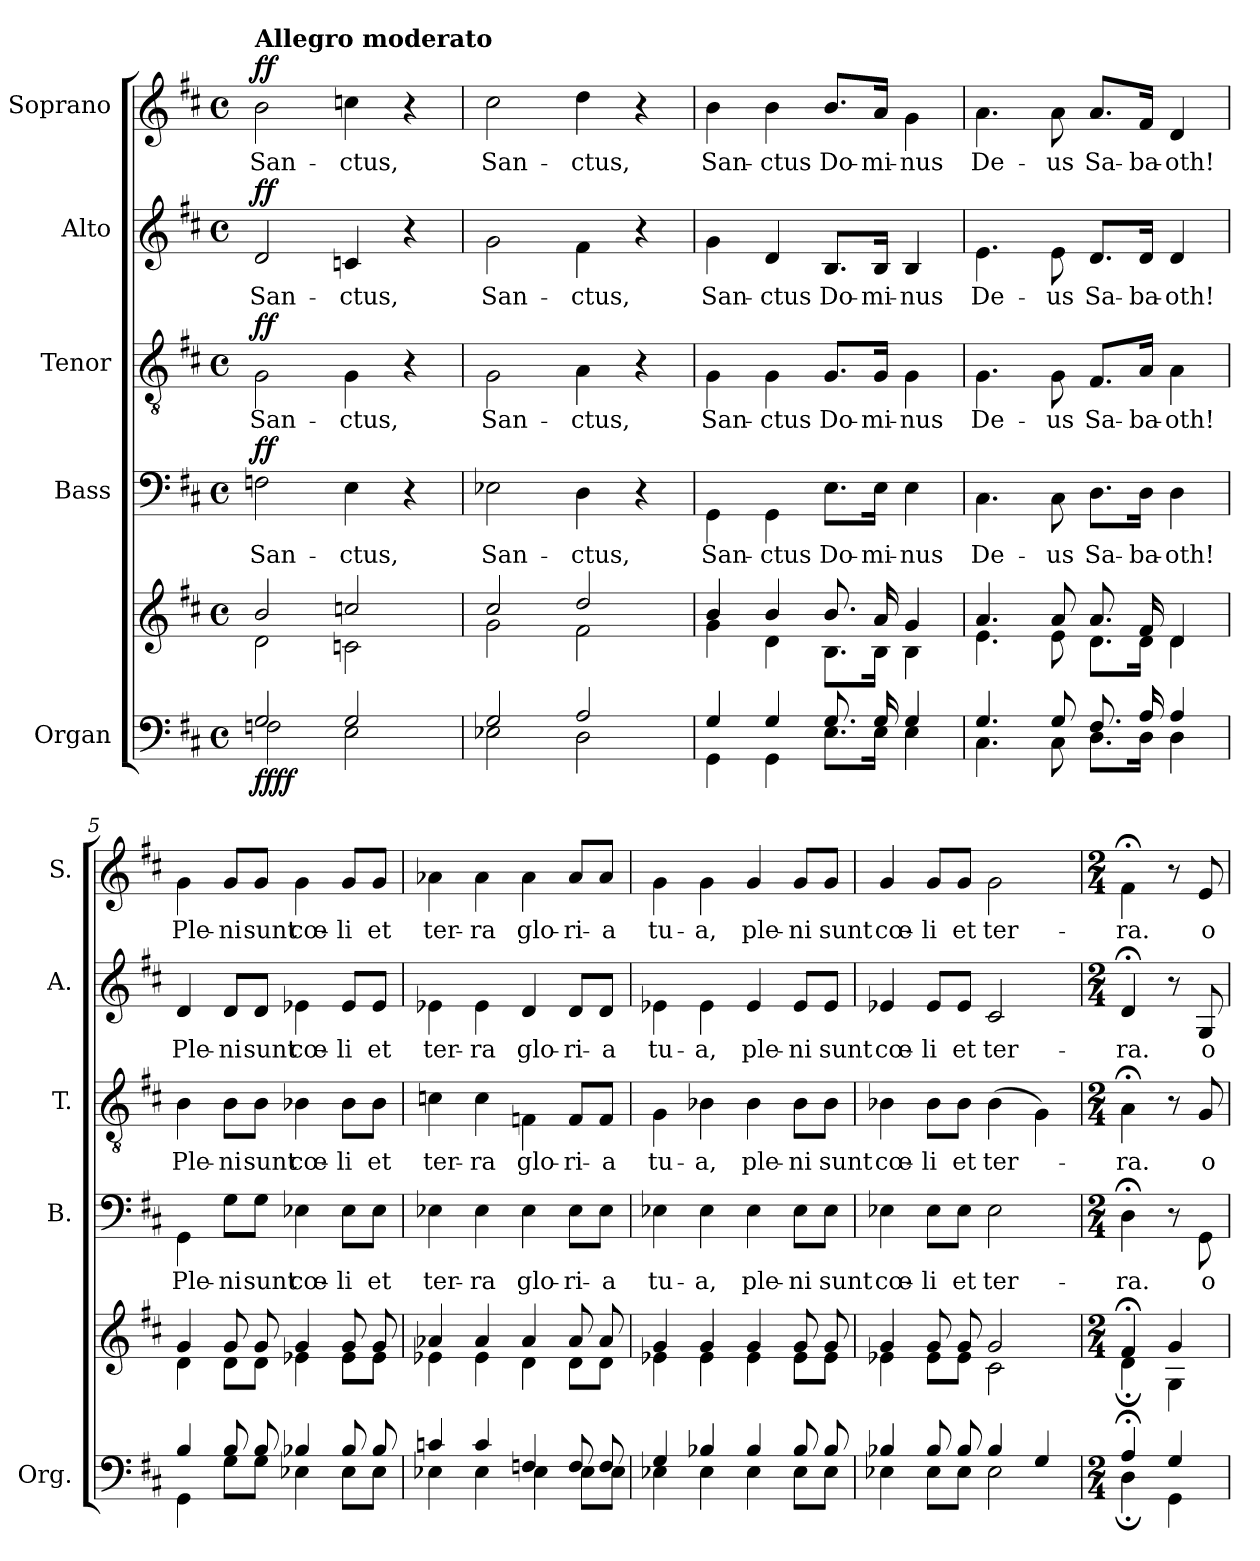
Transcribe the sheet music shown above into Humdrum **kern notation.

**kern	**kern	**dynam	**kern	**text	**dynam	**kern	**text	**dynam	**kern	**text	**dynam	**kern	**text	**dynam
*part5	*part5	*part5	*part4	*part4	*part4	*part3	*part3	*part3	*part2	*part2	*part2	*part1	*part1	*part1
*staff6	*staff5	*staff5/6	*staff4	*staff4	*staff4	*staff3	*staff3	*staff3	*staff2	*staff2	*staff2	*staff1	*staff1	*staff1
*I"Organ	*	*	*I"Bass	*	*	*I"Tenor	*	*	*I"Alto	*	*	*I"Soprano	*	*
*I'Org.	*	*	*I'B.	*	*	*I'T.	*	*	*I'A.	*	*	*I'S.	*	*
*clefF4	*clefG2	*	*clefF4	*	*	*clefGv2	*	*	*clefG2	*	*	*clefG2	*	*
*k[f#c#]	*k[f#c#]	*	*k[f#c#]	*	*	*k[f#c#]	*	*	*k[f#c#]	*	*	*k[f#c#]	*	*
*M4/4	*M4/4	*	*M4/4	*	*	*M4/4	*	*	*M4/4	*	*	*M4/4	*	*
*met(c)	*met(c)	*	*met(c)	*	*	*met(c)	*	*	*met(c)	*	*	*met(c)	*	*
=1	=1	=1	=1	=1	=1	=1	=1	=1	=1	=1	=1	=1	=1	=1
*^	*^	*	*	*	*	*	*	*	*	*	*	*	*	*
!	!	!	!	!	!	!	!	!	!	!	!	!	!	!LO:TX:a:B:t=Allegro moderato	!	!
!	!	!	!	!LO:DY:b=2	!	!LO:LY:b	!	!	!LO:LY:b	!	!	!LO:LY:b	!	!	!LO:LY:b	!
!	!	!	!	!LO:DY:n=1:b	!	!	!LO:DY:b	!	!	!LO:DY:b	!	!	!LO:DY:b	!	!	!LO:DY:b
2G/	2Fn\	2b/	2d\	ff ff	2Fn\	San-	ff	2G\	San-	ff	2d/	San-	ff	2b\	San-	ff
!	!	!	!	!	!	!LO:LY:b	!	!	!LO:LY:b	!	!	!LO:LY:b	!	!	!LO:LY:b	!
2G/	2E\	2ccn/	2cn\	.	4E\	-ctus,	.	4G\	-ctus,	.	4cn/	-ctus,	.	4ccn\	-ctus,	.
.	.	.	.	.	4r	.	.	4r	.	.	4r	.	.	4r	.	.
=2	=2	=2	=2	=2	=2	=2	=2	=2	=2	=2	=2	=2	=2	=2	=2	=2
!	!	!	!	!	!	!LO:LY:b	!	!	!LO:LY:b	!	!	!LO:LY:b	!	!	!LO:LY:b	!
2G/	2E-X\	2cc#/	2g\	.	2E-X\	San-	.	2G\	San-	.	2g\	San-	.	2cc#\	San-	.
!	!	!	!	!	!	!LO:LY:b	!	!	!LO:LY:b	!	!	!LO:LY:b	!	!	!LO:LY:b	!
2A/	2D\	2dd/	2f#\	.	4D\	-ctus,	.	4A\	-ctus,	.	4f#\	-ctus,	.	4dd\	-ctus,	.
.	.	.	.	.	4r	.	.	4r	.	.	4r	.	.	4r	.	.
=3	=3	=3	=3	=3	=3	=3	=3	=3	=3	=3	=3	=3	=3	=3	=3	=3
!	!	!	!	!	!	!LO:LY:b	!	!	!LO:LY:b	!	!	!LO:LY:b	!	!	!LO:LY:b	!
4G/	4GG\	4b/	4g\	.	4GG\	San-	.	4G\	San-	.	4g\	San-	.	4b\	San-	.
!	!	!	!	!	!	!LO:LY:b	!	!	!LO:LY:b	!	!	!LO:LY:b	!	!	!LO:LY:b	!
4G/	4GG\	4b/	4d\	.	4GG\	-ctus	.	4G\	-ctus	.	4d/	-ctus	.	4b\	-ctus	.
!	!	!	!	!	!	!LO:LY:b	!	!	!LO:LY:b	!	!	!LO:LY:b	!	!	!LO:LY:b	!
8.G/	8.E\L	8.b/	8.B\L	.	8.E\L	Do-	.	8.G/L	Do-	.	8.B/L	Do-	.	8.b/L	Do-	.
!	!	!	!	!	!	!LO:LY:b	!	!	!LO:LY:b	!	!	!LO:LY:b	!	!	!LO:LY:b	!
16G/	16E\Jk	16a/	16B\Jk	.	16E\Jk	-mi-	.	16G/Jk	-mi-	.	16B/Jk	-mi-	.	16a/Jk	-mi-	.
!	!	!	!	!	!	!LO:LY:b	!	!	!LO:LY:b	!	!	!LO:LY:b	!	!	!LO:LY:b	!
4G/	4E\	4g/	4B\	.	4E\	-nus	.	4G\	-nus	.	4B/	-nus	.	4g\	-nus	.
=4	=4	=4	=4	=4	=4	=4	=4	=4	=4	=4	=4	=4	=4	=4	=4	=4
!	!	!	!	!	!	!LO:LY:b	!	!	!LO:LY:b	!	!	!LO:LY:b	!	!	!LO:LY:b	!
4.G/	4.C#\	4.a/	4.e\	.	4.C#\	De-	.	4.G\	De-	.	4.e\	De-	.	4.a\	De-	.
!	!	!	!	!	!	!LO:LY:b	!	!	!LO:LY:b	!	!	!LO:LY:b	!	!	!LO:LY:b	!
8G/	8C#\	8a/	8e\	.	8C#\	-us	.	8G\	-us	.	8e\	-us	.	8a\	-us	.
!	!	!	!	!	!	!LO:LY:b	!	!	!LO:LY:b	!	!	!LO:LY:b	!	!	!LO:LY:b	!
8.F#/	8.D\L	8.a/	8.d\L	.	8.D\L	Sa-	.	8.F#/L	Sa-	.	8.d/L	Sa-	.	8.a/L	Sa-	.
!	!	!	!	!	!	!LO:LY:b	!	!	!LO:LY:b	!	!	!LO:LY:b	!	!	!LO:LY:b	!
16A/	16D\Jk	16f#/	16d\Jk	.	16D\Jk	-ba-	.	16A/Jk	-ba-	.	16d/Jk	-ba-	.	16f#/Jk	-ba-	.
!	!	!	!	!	!	!LO:LY:b	!	!	!LO:LY:b	!	!	!LO:LY:b	!	!	!LO:LY:b	!
4A/	4D\	4d/	4d\	.	4D\	-oth!	.	4A\	-oth!	.	4d/	-oth!	.	4d/	-oth!	.
=5	=5	=5	=5	=5	=5	=5	=5	=5	=5	=5	=5	=5	=5	=5	=5	=5
!	!	!	!	!	!	!LO:LY:b	!	!	!LO:LY:b	!	!	!LO:LY:b	!	!	!LO:LY:b	!
4B/	4GG\	4g/	4d\	.	4GG\	Ple-	.	4B\	Ple-	.	4d/	Ple-	.	4g\	Ple-	.
!	!	!	!	!	!	!LO:LY:b	!	!	!LO:LY:b	!	!	!LO:LY:b	!	!	!LO:LY:b	!
8B/	8G\L	8g/	8d\L	.	8G\L	-ni	.	8B\L	-ni	.	8d/L	-ni	.	8g/L	-ni	.
!	!	!	!	!	!	!LO:LY:b	!	!	!LO:LY:b	!	!	!LO:LY:b	!	!	!LO:LY:b	!
8B/	8G\J	8g/	8d\J	.	8G\J	sunt	.	8B\J	sunt	.	8d/J	sunt	.	8g/J	sunt	.
!	!	!	!	!	!	!LO:LY:b	!	!	!LO:LY:b	!	!	!LO:LY:b	!	!	!LO:LY:b	!
4B-X/	4E-X\	4g/	4e-X\	.	4E-X\	cœ-	.	4B-X\	cœ-	.	4e-X\	cœ-	.	4g\	cœ-	.
!	!	!	!	!	!	!LO:LY:b	!	!	!LO:LY:b	!	!	!LO:LY:b	!	!	!LO:LY:b	!
8B-/	8E-\L	8g/	8e-\L	.	8E-\L	-li	.	8B-\L	-li	.	8e-/L	-li	.	8g/L	-li	.
!	!	!	!	!	!	!LO:LY:b	!	!	!LO:LY:b	!	!	!LO:LY:b	!	!	!LO:LY:b	!
8B-/	8E-\J	8g/	8e-\J	.	8E-\J	et	.	8B-\J	et	.	8e-/J	et	.	8g/J	et	.
!!LO:LB:g=z
=6	=6	=6	=6	=6	=6	=6	=6	=6	=6	=6	=6	=6	=6	=6	=6	=6
!	!	!	!	!	!	!LO:LY:b	!	!	!LO:LY:b	!	!	!LO:LY:b	!	!	!LO:LY:b	!
4cn/	4E-X\	4a-X/	4e-X\	.	4E-X\	ter-	.	4cn\	ter-	.	4e-X\	ter-	.	4a-X\	ter-	.
!	!	!	!	!	!	!LO:LY:b	!	!	!LO:LY:b	!	!	!LO:LY:b	!	!	!LO:LY:b	!
4c/	4E-\	4a-/	4e-\	.	4E-\	-ra	.	4c\	-ra	.	4e-\	-ra	.	4a-\	-ra	.
!	!	!	!	!	!	!LO:LY:b	!	!	!LO:LY:b	!	!	!LO:LY:b	!	!	!LO:LY:b	!
4Fn/	4E-\	4a-/	4d\	.	4E-\	glo-	.	4Fn\	glo-	.	4d/	glo-	.	4a-\	glo-	.
!	!	!	!	!	!	!LO:LY:b	!	!	!LO:LY:b	!	!	!LO:LY:b	!	!	!LO:LY:b	!
8F/	8E-\L	8a-/	8d\L	.	8E-\L	-ri-	.	8F/L	-ri-	.	8d/L	-ri-	.	8a-/L	-ri-	.
!	!	!	!	!	!	!LO:LY:b	!	!	!LO:LY:b	!	!	!LO:LY:b	!	!	!LO:LY:b	!
8F/	8E-\J	8a-/	8d\J	.	8E-\J	-a	.	8F/J	-a	.	8d/J	-a	.	8a-/J	-a	.
=7	=7	=7	=7	=7	=7	=7	=7	=7	=7	=7	=7	=7	=7	=7	=7	=7
!	!	!	!	!	!	!LO:LY:b	!	!	!LO:LY:b	!	!	!LO:LY:b	!	!	!LO:LY:b	!
4G/	4E-X\	4g/	4e-X\	.	4E-X\	tu-	.	4G\	tu-	.	4e-X\	tu-	.	4g\	tu-	.
!	!	!	!	!	!	!LO:LY:b	!	!	!LO:LY:b	!	!	!LO:LY:b	!	!	!LO:LY:b	!
4B-X/	4E-\	4g/	4e-\	.	4E-\	-a,	.	4B-X\	-a,	.	4e-\	-a,	.	4g\	-a,	.
!	!	!	!	!	!	!LO:LY:b	!	!	!LO:LY:b	!	!	!LO:LY:b	!	!	!LO:LY:b	!
4B-/	4E-\	4g/	4e-\	.	4E-\	ple-	.	4B-\	ple-	.	4e-/	ple-	.	4g/	ple-	.
!	!	!	!	!	!	!LO:LY:b	!	!	!LO:LY:b	!	!	!LO:LY:b	!	!	!LO:LY:b	!
8B-/	8E-\L	8g/	8e-\L	.	8E-\L	-ni	.	8B-\L	-ni	.	8e-/L	-ni	.	8g/L	-ni	.
!	!	!	!	!	!	!LO:LY:b	!	!	!LO:LY:b	!	!	!LO:LY:b	!	!	!LO:LY:b	!
8B-/	8E-\J	8g/	8e-\J	.	8E-\J	sunt	.	8B-\J	sunt	.	8e-/J	sunt	.	8g/J	sunt	.
=8	=8	=8	=8	=8	=8	=8	=8	=8	=8	=8	=8	=8	=8	=8	=8	=8
!	!	!	!	!	!	!LO:LY:b	!	!	!LO:LY:b	!	!	!LO:LY:b	!	!	!LO:LY:b	!
4B-X/	4E-X\	4g/	4e-X\	.	4E-X\	cœ-	.	4B-X\	cœ-	.	4e-X/	cœ-	.	4g/	cœ-	.
!	!	!	!	!	!	!LO:LY:b	!	!	!LO:LY:b	!	!	!LO:LY:b	!	!	!LO:LY:b	!
8B-/	8E-\L	8g/	8e-\L	.	8E-\L	-li	.	8B-\L	-li	.	8e-/L	-li	.	8g/L	-li	.
!	!	!	!	!	!	!LO:LY:b	!	!	!LO:LY:b	!	!	!LO:LY:b	!	!	!LO:LY:b	!
8B-/	8E-\J	8g/	8e-\J	.	8E-\J	et	.	8B-\J	et	.	8e-/J	et	.	8g/J	et	.
!	!	!	!	!	!	!LO:LY:b	!	!	!LO:LY:b	!	!	!LO:LY:b	!	!	!LO:LY:b	!
4B-/	2E-\	2g/	2c#\	.	2E-\	ter-	.	(>4B-\	ter-	.	2c#/	ter-	.	2g\	ter-	.
4G/	.	.	.	.	.	.	.	4G\)	.	.	.	.	.	.	.	.
=9	=9	=9	=9	=9	=9	=9	=9	=9	=9	=9	=9	=9	=9	=9	=9	=9
*M2/4	*	*M2/4	*	*	*M2/4	*	*	*M2/4	*	*	*M2/4	*	*	*M2/4	*	*
!	!	!	!	!	!	!LO:LY:b	!	!	!LO:LY:b	!	!	!LO:LY:b	!	!	!LO:LY:b	!
4A;</	4D;\	4f#;</	4d;\	.	4D;<\	-ra.	.	4A;<\	-ra.	.	4d;</	-ra.	.	4f#;<\	-ra.	.
4G/	4GG\	4g/	4G\	.	8r	.	.	8r	.	.	8r	.	.	8r	.	.
!	!	!	!	!	!	!LO:LY:b	!	!	!LO:LY:b	!	!	!LO:LY:b	!	!	!LO:LY:b	!
.	.	.	.	.	8GG\	o-	.	8G/	o-	.	8G/	o-	.	8e/	o-	.
*v	*v	*	*	*	*	*	*	*	*	*	*	*	*	*	*	*
*	*v	*v	*	*	*	*	*	*	*	*	*	*	*	*	*
=	=	=	=	=	=	=	=	=	=	=	=	=	=	=
*-	*-	*-	*-	*-	*-	*-	*-	*-	*-	*-	*-	*-	*-	*-
